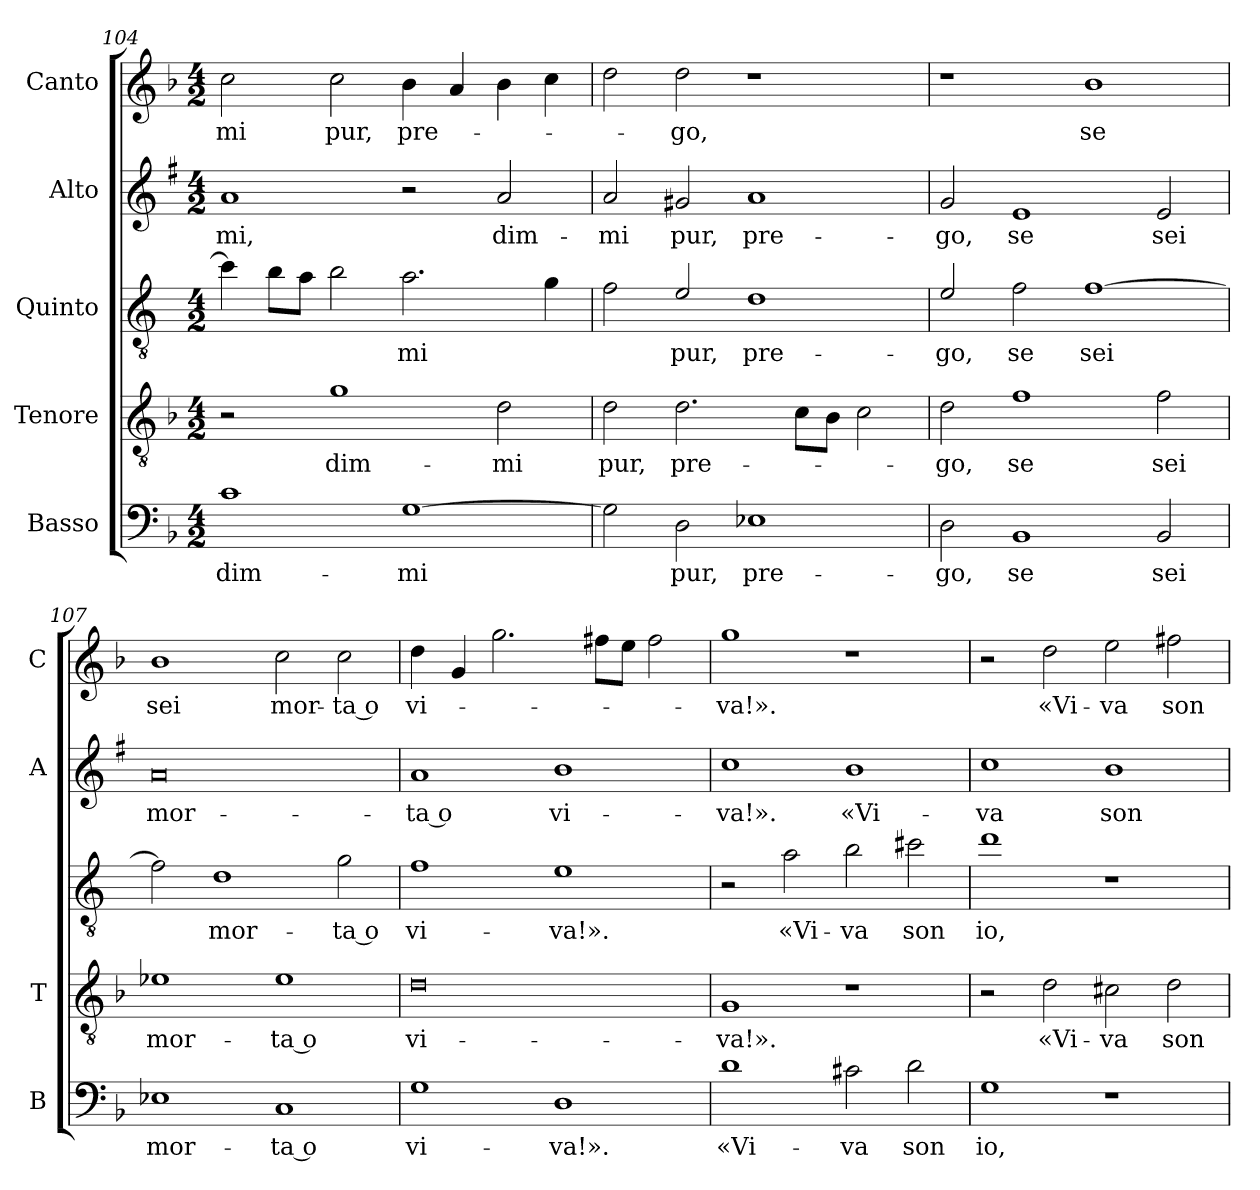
**kern	**text	**kern	**text	**kern	**text	**kern	**text	**kern	**text
*part5	*part5	*part4	*part4	*part3	*part3	*part2	*part2	*part1	*part1
*staff5	*staff5	*staff4	*staff4	*staff3	*staff3	*staff2	*staff2	*staff1	*staff1
*I"Basso	*	*I"Tenore	*	*I"Quinto	*	*I"Alto	*	*I"Canto	*
*I'B	*	*I'T	*	*	*	*I'A	*	*I'C	*
*clefF4	*	*clefGv2	*	*clefGv2	*	*clefG2	*	*clefG2	*
*	*	*	*	*ITrd4c7	*	*ITrd1c2	*	*	*
*k[b-]	*	*k[b-]	*	*k[b-]	*	*k[b-]	*	*k[b-]	*
*F:	*	*F:	*	*F:	*	*F:	*	*F:	*
*M4/2	*	*M4/2	*	*M4/2	*	*M4/2	*	*M4/2	*
=104	=104	=104	=104	=104	=104	=104	=104	=104	=104
!	!LO:LY:b	!	!	!	!	!	!LO:LY:b	!	!LO:LY:b
1c	dim-	2r	.	4f\]	.	1g	-mi,	2cc\	-mi
.	.	.	.	8e\L	.	.	.	.	.
.	.	.	.	8d\J	.	.	.	.	.
!	!	!	!LO:LY:b	!	!	!	!	!	!LO:LY:b
.	.	1g	dim-	2e\	.	.	.	2cc\	pur,
!	!LO:LY:b	!	!	!	!LO:LY:b	!	!	!	!LO:LY:b
[1G	-mi	.	.	2.d\	-mi	2r	.	4b-\	pre-
.	.	.	.	.	.	.	.	4a/	.
!	!	!	!LO:LY:b	!	!	!	!LO:LY:b	!	!
.	.	2d\	-mi	.	.	2g/	dim-	4b-\	.
.	.	.	.	4c\	.	.	.	4cc\	.
!!LO:LB:g=z
=105	=105	=105	=105	=105	=105	=105	=105	=105	=105
!	!	!	!LO:LY:b	!	!	!	!LO:LY:b	!	!
2G\]	.	2d\	pur,	2B-\	.	2g/	-mi	2dd\	.
!	!LO:LY:b	!	!LO:LY:b	!	!LO:LY:b	!	!LO:LY:b	!	!LO:LY:b
2D\	pur,	2.d\	pre-	2A/	pur,	2f#X/	pur,	2dd\	-go,
!	!LO:LY:b	!	!	!	!LO:LY:b	!	!LO:LY:b	!	!
1E-X	pre-	.	.	1G	pre-	1g	pre-	1r	.
.	.	8c\L	.	.	.	.	.	.	.
.	.	8B-\J	.	.	.	.	.	.	.
.	.	2c\	.	.	.	.	.	.	.
=106	=106	=106	=106	=106	=106	=106	=106	=106	=106
!	!LO:LY:b	!	!LO:LY:b	!	!LO:LY:b	!	!LO:LY:b	!	!
2D\	-go,	2d\	-go,	2A/	-go,	2f/	-go,	1r	.
!	!LO:LY:b	!	!LO:LY:b	!	!LO:LY:b	!	!LO:LY:b	!	!
1BB-	se	1f	se	2B-\	se	1d	se	.	.
!	!	!	!	!	!LO:LY:b	!	!	!	!LO:LY:b
.	.	.	.	[1B-	sei	.	.	1b-	se
!	!LO:LY:b	!	!LO:LY:b	!	!	!	!LO:LY:b	!	!
2BB-/	sei	2f\	sei	.	.	2d/	sei	.	.
=107	=107	=107	=107	=107	=107	=107	=107	=107	=107
!	!LO:LY:b	!	!LO:LY:b	!	!	!	!LO:LY:b	!	!LO:LY:b
1E-X	mor-	1e-X	mor-	2B-\]	.	0g	mor-	1b-	sei
!	!	!	!	!	!LO:LY:b	!	!	!	!
.	.	.	.	1G	mor-	.	.	.	.
!	!LO:LY:b	!	!LO:LY:b	!	!	!	!	!	!LO:LY:b
1C	-ta o	1e-	-ta o	.	.	.	.	2cc\	mor-
!	!	!	!	!	!LO:LY:b	!	!	!	!LO:LY:b
.	.	.	.	2c\	-ta o	.	.	2cc\	-ta o
=108	=108	=108	=108	=108	=108	=108	=108	=108	=108
!	!LO:LY:b	!	!LO:LY:b	!	!LO:LY:b	!	!LO:LY:b	!	!LO:LY:b
1G	vi-	0d	vi-	1B-	vi-	1g	-ta o	4dd\	vi-
.	.	.	.	.	.	.	.	4g/	.
.	.	.	.	.	.	.	.	2.gg\	.
!	!LO:LY:b	!	!	!	!LO:LY:b	!	!LO:LY:b	!	!
1D	-va!».	.	.	1A	-va!».	1a	vi-	.	.
.	.	.	.	.	.	.	.	8ff#X\L	.
.	.	.	.	.	.	.	.	8ee\J	.
.	.	.	.	.	.	.	.	2ff#\	.
=109	=109	=109	=109	=109	=109	=109	=109	=109	=109
!	!LO:LY:b	!	!LO:LY:b	!	!	!	!LO:LY:b	!	!LO:LY:b
1d	«Vi-	1G	-va!».	2r	.	1b-	-va!».	1gg	-va!».
!	!	!	!	!	!LO:LY:b	!	!	!	!
.	.	.	.	2d\	«Vi-	.	.	.	.
!	!LO:LY:b	!	!	!	!LO:LY:b	!	!LO:LY:b	!	!
2c#X\	-va	1r	.	2e\	-va	1a	«Vi-	1r	.
!	!LO:LY:b	!	!	!	!LO:LY:b	!	!	!	!
2d\	son	.	.	2f#X\	son	.	.	.	.
!!LO:LB:g=z
=110	=110	=110	=110	=110	=110	=110	=110	=110	=110
!	!LO:LY:b	!	!	!	!LO:LY:b	!	!LO:LY:b	!	!
1G	io,	2r	.	1g	io,	1b-	-va	2r	.
!	!	!	!LO:LY:b	!	!	!	!	!	!LO:LY:b
.	.	2d\	«Vi-	.	.	.	.	2dd\	«Vi-
!	!	!	!LO:LY:b	!	!	!	!LO:LY:b	!	!LO:LY:b
1r	.	2c#X\	-va	1r	.	1a	son	2ee\	-va
!	!	!	!LO:LY:b	!	!	!	!	!	!LO:LY:b
.	.	2d\	son	.	.	.	.	2ff#X\	son
=	=	=	=	=	=	=	=	=	=
*-	*-	*-	*-	*-	*-	*-	*-	*-	*-
